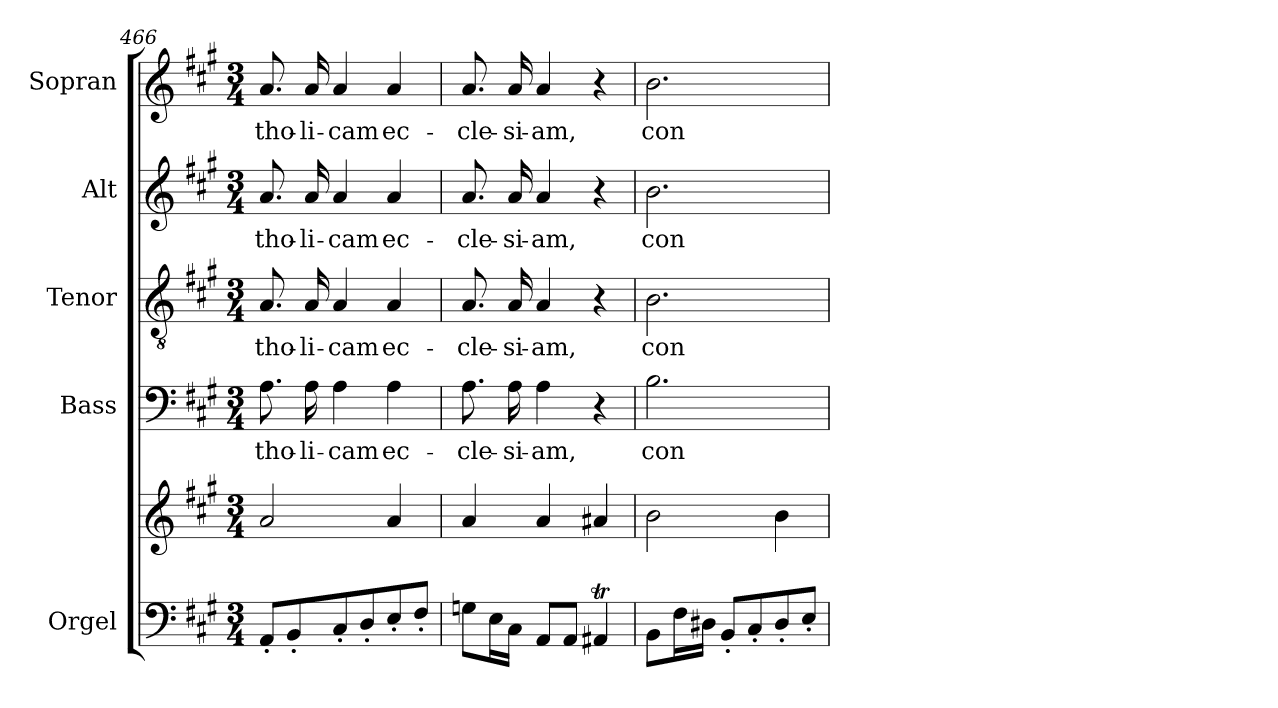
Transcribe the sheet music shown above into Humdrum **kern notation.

**kern	**kern	**kern	**text	**kern	**text	**kern	**text	**kern	**text
*part5	*part5	*part4	*part4	*part3	*part3	*part2	*part2	*part1	*part1
*staff6	*staff5	*staff4	*staff4	*staff3	*staff3	*staff2	*staff2	*staff1	*staff1
*I"Orgel	*	*I"Bass	*	*I"Tenor	*	*I"Alt	*	*I"Sopran	*
*I'Org.	*	*I'B.	*	*I'T.	*	*I'A.	*	*I'S.	*
*clefF4	*clefG2	*clefF4	*	*clefGv2	*	*clefG2	*	*clefG2	*
*k[f#c#g#]	*k[f#c#g#]	*k[f#c#g#]	*	*k[f#c#g#]	*	*k[f#c#g#]	*	*k[f#c#g#]	*
*A:	*A:	*A:	*	*A:	*	*A:	*	*A:	*
*M3/4	*M3/4	*M3/4	*	*M3/4	*	*M3/4	*	*M3/4	*
=466	=466	=466	=466	=466	=466	=466	=466	=466	=466
!	!	!	!LO:LY:b	!	!LO:LY:b	!	!LO:LY:b	!	!LO:LY:b
8AA'</L	2a/	8.A\	-tho-	8.A/	-tho-	8.a/	-tho-	8.a/	-tho-
8BB'</	.	.	.	.	.	.	.	.	.
!	!	!	!LO:LY:b	!	!LO:LY:b	!	!LO:LY:b	!	!LO:LY:b
.	.	16A\	-li-	16A/	-li-	16a/	-li-	16a/	-li-
!	!	!	!LO:LY:b	!	!LO:LY:b	!	!LO:LY:b	!	!LO:LY:b
8C#'</	.	4A\	-cam	4A/	-cam	4a/	-cam	4a/	-cam
8D'</	.	.	.	.	.	.	.	.	.
!	!	!	!LO:LY:b	!	!LO:LY:b	!	!LO:LY:b	!	!LO:LY:b
8E'</	4a/	4A\	ec-	4A/	ec-	4a/	ec-	4a/	ec-
8F#'</J	.	.	.	.	.	.	.	.	.
=467	=467	=467	=467	=467	=467	=467	=467	=467	=467
!	!	!	!LO:LY:b	!	!LO:LY:b	!	!LO:LY:b	!	!LO:LY:b
8Gn\L	4a/	8.A\	-cle-	8.A/	-cle-	8.a/	-cle-	8.a/	-cle-
16E\L	.	.	.	.	.	.	.	.	.
!	!	!	!LO:LY:b	!	!LO:LY:b	!	!LO:LY:b	!	!LO:LY:b
16C#\JJ	.	16A\	-si-	16A/	-si-	16a/	-si-	16a/	-si-
!	!	!	!LO:LY:b	!	!LO:LY:b	!	!LO:LY:b	!	!LO:LY:b
8AA/L	4a/	4A\	-am,	4A/	-am,	4a/	-am,	4a/	-am,
8AA/J	.	.	.	.	.	.	.	.	.
4AA#Xt/	4a#X/	4r	.	4r	.	4r	.	4r	.
=468	=468	=468	=468	=468	=468	=468	=468	=468	=468
!	!	!	!LO:LY:b	!	!LO:LY:b	!	!LO:LY:b	!	!LO:LY:b
8BB\L	2b\	2.B\	con-	2.B\	con-	2.b\	con-	2.b\	con-
16F#\L	.	.	.	.	.	.	.	.	.
16D#X\JJ	.	.	.	.	.	.	.	.	.
8BB'</L	.	.	.	.	.	.	.	.	.
8C#'</	.	.	.	.	.	.	.	.	.
8D#'</	4b\	.	.	.	.	.	.	.	.
8E'</J	.	.	.	.	.	.	.	.	.
=	=	=	=	=	=	=	=	=	=
*-	*-	*-	*-	*-	*-	*-	*-	*-	*-
